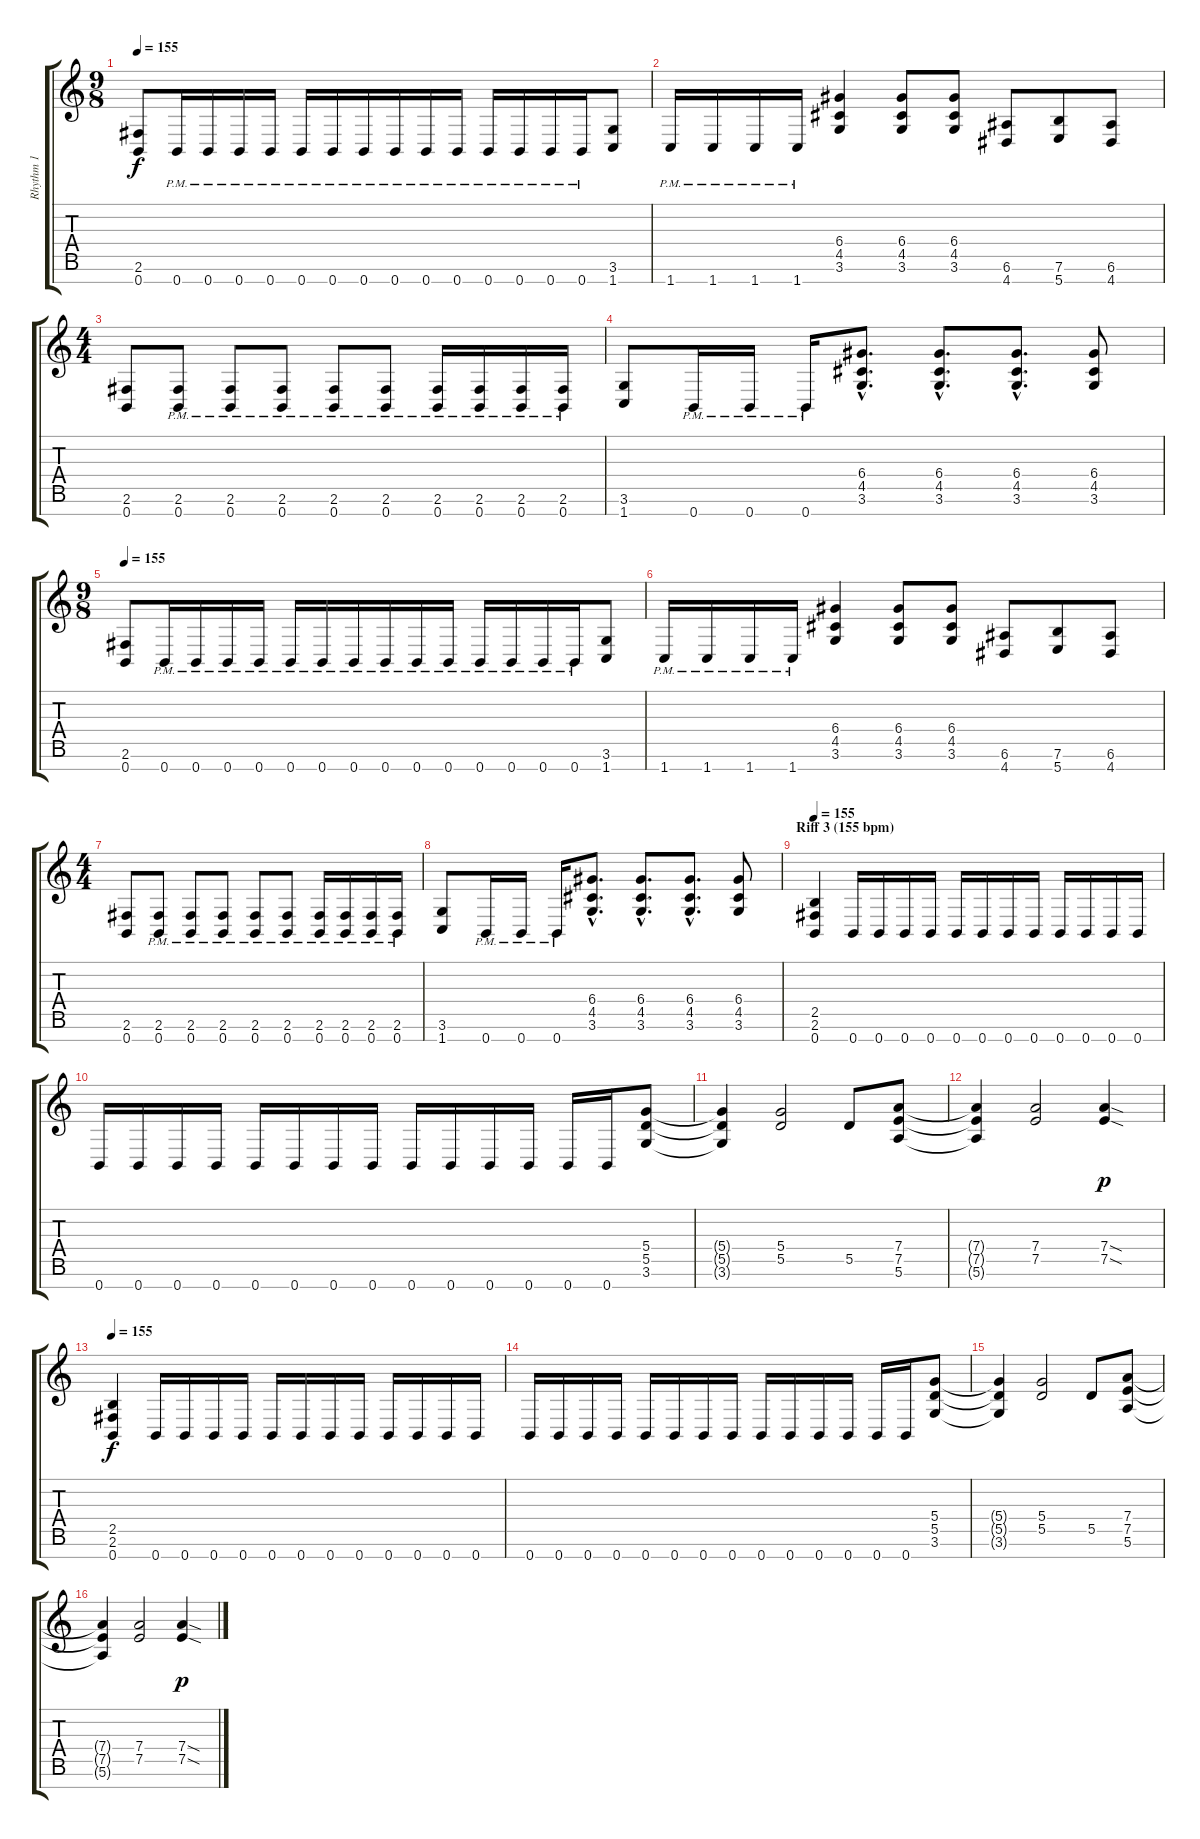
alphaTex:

\track ("Rhythm 1" "Rhythm 1") {instrument distortionguitar}
\staff {score tabs}
\tuning (E4 B3 G3 D3 A2 E2 B1) {hide}
\ts (9 8)
\tempo 155
\clef g2
\ks c
(2.6 0.7).8{dy f} 0.7{pm}.16 0.7{pm}.16 0.7{pm}.16 0.7{pm}.16 0.7{pm}.16 0.7{pm}.16 0.7{pm}.16 0.7{pm}.16 0.7{pm}.16 0.7{pm}.16 0.7{pm}.16 0.7{pm}.16 0.7{pm}.16 0.7{pm}.16 (3.6 1.7).8 |
1.7{pm}.16 1.7{pm}.16 1.7{pm}.16 1.7{pm}.16 (6.4 4.5 3.6).4 (6.4 4.5 3.6).8 (6.4 4.5 3.6).8 (6.6 4.7).8 (7.6 5.7).8 (6.6 4.7).8 |
\ts (4 4)
(2.6 0.7).8 (2.6{pm} 0.7{pm}).8 (2.6{pm} 0.7{pm}).8 (2.6{pm} 0.7{pm}).8 (2.6{pm} 0.7{pm}).8 (2.6{pm} 0.7{pm}).8 (2.6{pm} 0.7{pm}).16 (2.6{pm} 0.7{pm}).16 (2.6{pm} 0.7{pm}).16 (2.6{pm} 0.7{pm}).16 |
(3.6 1.7).8 0.7{pm}.16 0.7{pm}.16 0.7{pm}.16 (6.4{hac} 4.5{hac} 3.6{hac}).8{d} (6.4{hac} 4.5{hac} 3.6{hac}).8{d} (6.4{hac} 4.5{hac} 3.6{hac}).8{d} (6.4 4.5 3.6).8 |
\ts (9 8)
\tempo 155
(2.6 0.7).8 0.7{pm}.16 0.7{pm}.16 0.7{pm}.16 0.7{pm}.16 0.7{pm}.16 0.7{pm}.16 0.7{pm}.16 0.7{pm}.16 0.7{pm}.16 0.7{pm}.16 0.7{pm}.16 0.7{pm}.16 0.7{pm}.16 0.7{pm}.16 (3.6 1.7).8 |
1.7{pm}.16 1.7{pm}.16 1.7{pm}.16 1.7{pm}.16 (6.4 4.5 3.6).4 (6.4 4.5 3.6).8 (6.4 4.5 3.6).8 (6.6 4.7).8 (7.6 5.7).8 (6.6 4.7).8 |
\ts (4 4)
(2.6 0.7).8 (2.6{pm} 0.7{pm}).8 (2.6{pm} 0.7{pm}).8 (2.6{pm} 0.7{pm}).8 (2.6{pm} 0.7{pm}).8 (2.6{pm} 0.7{pm}).8 (2.6{pm} 0.7{pm}).16 (2.6{pm} 0.7{pm}).16 (2.6{pm} 0.7{pm}).16 (2.6{pm} 0.7{pm}).16 |
(3.6 1.7).8 0.7{pm}.16 0.7{pm}.16 0.7{pm}.16 (6.4{hac} 4.5{hac} 3.6{hac}).8{d} (6.4{hac} 4.5{hac} 3.6{hac}).8{d} (6.4{hac} 4.5{hac} 3.6{hac}).8{d} (6.4 4.5 3.6).8 |
\section ("" "Riff 3 (155 bpm)")
\tempo 155
(2.5 2.6 0.7).4 0.7.16 0.7.16 0.7.16 0.7.16 0.7.16 0.7.16 0.7.16 0.7.16 0.7.16 0.7.16 0.7.16 0.7.16 |
0.7.16 0.7.16 0.7.16 0.7.16 0.7.16 0.7.16 0.7.16 0.7.16 0.7.16 0.7.16 0.7.16 0.7.16 0.7.16 0.7.16 (5.4 5.5 3.6).8 |
(5.4{t} 5.5{t} 3.6{t}).4 (5.4 5.5).2 5.5.8 (7.4 7.5 5.6).8 |
(7.4{t} 7.5{t} 5.6{t}).4 (7.4 7.5).2 (7.4{sod} 7.5{sod}).4{dy p} |
\tempo 155
(2.5 2.6 0.7).4{dy f} 0.7.16 0.7.16 0.7.16 0.7.16 0.7.16 0.7.16 0.7.16 0.7.16 0.7.16 0.7.16 0.7.16 0.7.16 |
0.7.16 0.7.16 0.7.16 0.7.16 0.7.16 0.7.16 0.7.16 0.7.16 0.7.16 0.7.16 0.7.16 0.7.16 0.7.16 0.7.16 (5.4 5.5 3.6).8 |
(5.4{t} 5.5{t} 3.6{t}).4 (5.4 5.5).2 5.5.8 (7.4 7.5 5.6).8 |
(7.4{t} 7.5{t} 5.6{t}).4 (7.4 7.5).2 (7.4{sod} 7.5{sod}).4{dy p}
